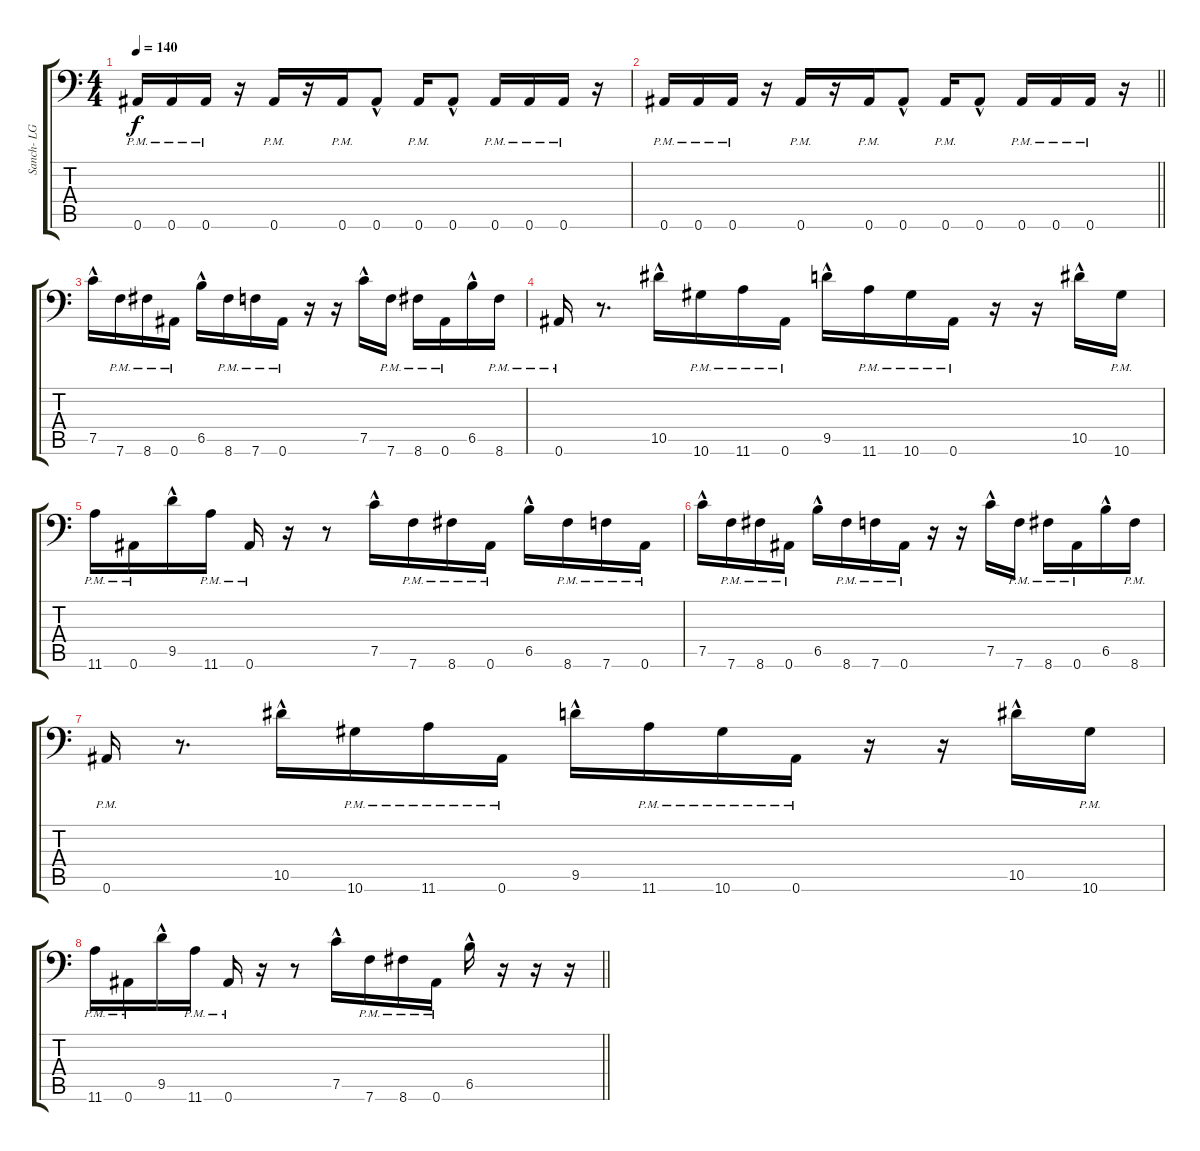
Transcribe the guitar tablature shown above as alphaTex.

\track ("Sanch- LG" "Sanch- LG") {instrument distortionguitar}
\staff {score tabs}
\tuning (C4 G3 Eb3 Bb2 F2 Bb1) {hide}
\ts (4 4)
\tempo 140
\clef f4
\ks c
0.6{pm}.16{dy f} 0.6{pm}.16 0.6{pm}.16 r.16 0.6{pm}.16 r.16 0.6{pm}.16 0.6{hac}.8 0.6{pm}.16 0.6{hac}.8 0.6{pm}.16 0.6{pm}.16 0.6{pm}.16 r.16 |
\barLineRight lightlight
0.6{pm}.16 0.6{pm}.16 0.6{pm}.16 r.16 0.6{pm}.16 r.16 0.6{pm}.16 0.6{hac}.8 0.6{pm}.16 0.6{hac}.8 0.6{pm}.16 0.6{pm}.16 0.6{pm}.16 r.16 |
\section ("" "")
7.5{hac}.16 7.6{pm}.16 8.6{pm}.16 0.6{pm}.16 6.5{hac}.16 8.6{pm}.16 7.6{pm}.16 0.6{pm}.16 r.16 r.16 7.5{hac}.16 7.6{pm}.16 8.6{pm}.16 0.6{pm}.16 6.5{hac}.16 8.6{pm}.16 |
0.6{pm}.16 r.8{d} 10.5{hac}.16 10.6{pm}.16 11.6{pm}.16 0.6{pm}.16 9.5{hac}.16 11.6{pm}.16 10.6{pm}.16 0.6{pm}.16 r.16 r.16 10.5{hac}.16 10.6{pm}.16 |
11.6{pm}.16 0.6{pm}.16 9.5{hac}.16 11.6{pm}.16 0.6{pm}.16 r.16 r.8 7.5{hac}.16 7.6{pm}.16 8.6{pm}.16 0.6{pm}.16 6.5{hac}.16 8.6{pm}.16 7.6{pm}.16 0.6{pm}.16 |
7.5{hac}.16 7.6{pm}.16 8.6{pm}.16 0.6{pm}.16 6.5{hac}.16 8.6{pm}.16 7.6{pm}.16 0.6{pm}.16 r.16 r.16 7.5{hac}.16 7.6{pm}.16 8.6{pm}.16 0.6{pm}.16 6.5{hac}.16 8.6{pm}.16 |
0.6{pm}.16 r.8{d} 10.5{hac}.16 10.6{pm}.16 11.6{pm}.16 0.6{pm}.16 9.5{hac}.16 11.6{pm}.16 10.6{pm}.16 0.6{pm}.16 r.16 r.16 10.5{hac}.16 10.6{pm}.16 |
\barLineRight lightlight
11.6{pm}.16 0.6{pm}.16 9.5{hac}.16 11.6{pm}.16 0.6{pm}.16 r.16 r.8 7.5{hac}.16 7.6{pm}.16 8.6{pm}.16 0.6{pm}.16 6.5{hac}.16 r.16 r.16 r.16
